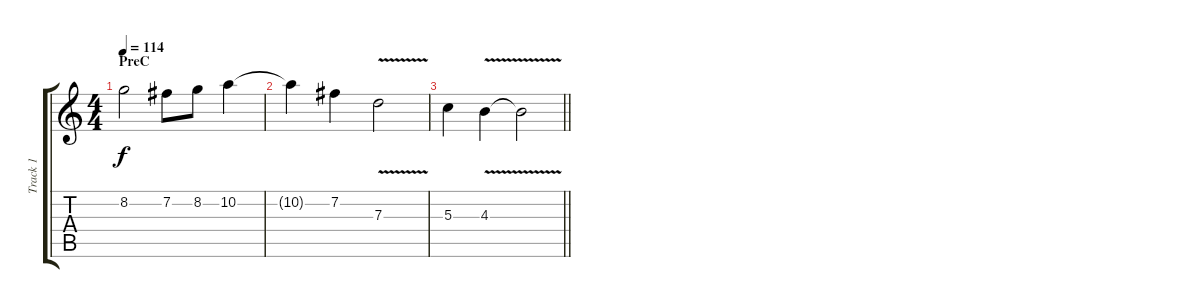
\track ("Track 1" "Track 1") {instrument electricguitarjazz}
\staff {score tabs}
\tuning (E4 B3 G3 D3 A2 E2) {hide}
\ts (4 4)
\section ("" "PreC")
\tempo 114
\clef g2
\ks c
8.2.2{dy f} 7.2.8 8.2.8 10.2.4 |
10.2{t}.4 7.2.4 7.3{v}.2 |
\barLineRight lightlight
5.3.4 4.3{v}.4 4.3{t}.2
